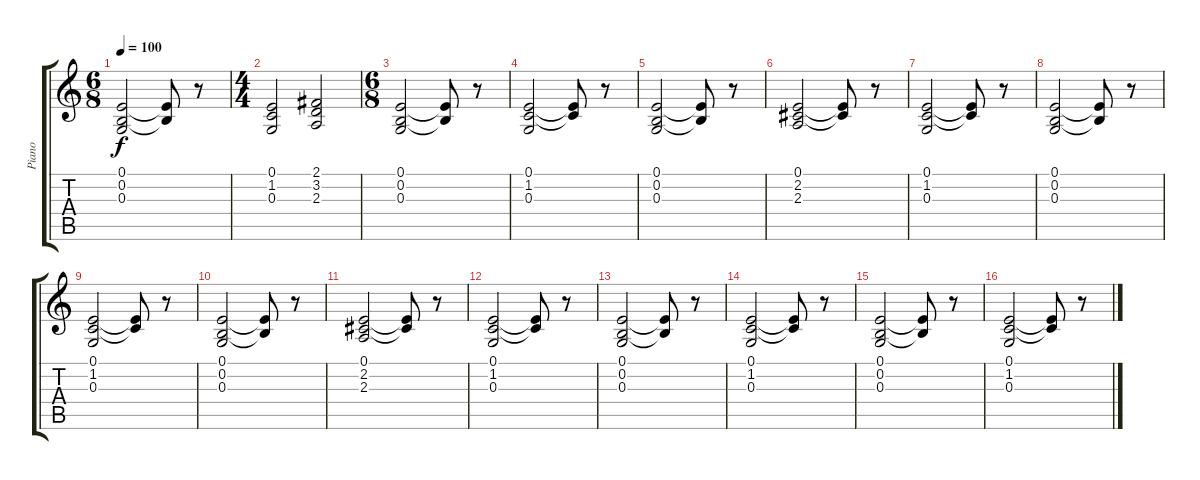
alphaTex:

\track ("Piano" "Piano") {instrument electricpiano1}
\staff {score tabs}
\tuning (E4 B3 G3 D3 A2 E2) {hide}
\ts (6 8)
\tempo 100
\clef g2
\ks c
(0.1 0.2 0.3).2{dy f} (0.1{t} 0.2{t}).8 r.8 |
\ts (4 4)
(0.1 1.2 0.3).2 (2.1 3.2 2.3).2 |
\ts (6 8)
(0.1 0.2 0.3).2 (0.1{t} 0.2{t}).8 r.8 |
(0.1 1.2 0.3).2 (0.1{t} 1.2{t}).8 r.8 |
(0.1 0.2 0.3).2 (0.1{t} 0.2{t}).8 r.8 |
(0.1 2.2 2.3).2 (0.1{t} 2.2{t}).8 r.8 |
(0.1 1.2 0.3).2 (0.1{t} 1.2{t}).8 r.8 |
(0.1 0.2 0.3).2 (0.1{t} 0.2{t}).8 r.8 |
(0.1 1.2 0.3).2 (0.1{t} 1.2{t}).8 r.8 |
(0.1 0.2 0.3).2 (0.1{t} 0.2{t}).8 r.8 |
(0.1 2.2 2.3).2 (0.1{t} 2.2{t}).8 r.8 |
(0.1 1.2 0.3).2 (0.1{t} 1.2{t}).8 r.8 |
(0.1 0.2 0.3).2 (0.1{t} 0.2{t}).8 r.8 |
(0.1 1.2 0.3).2 (0.1{t} 1.2{t}).8 r.8 |
(0.1 0.2 0.3).2 (0.1{t} 0.2{t}).8 r.8 |
(0.1 1.2 0.3).2 (0.1{t} 1.2{t}).8 r.8
